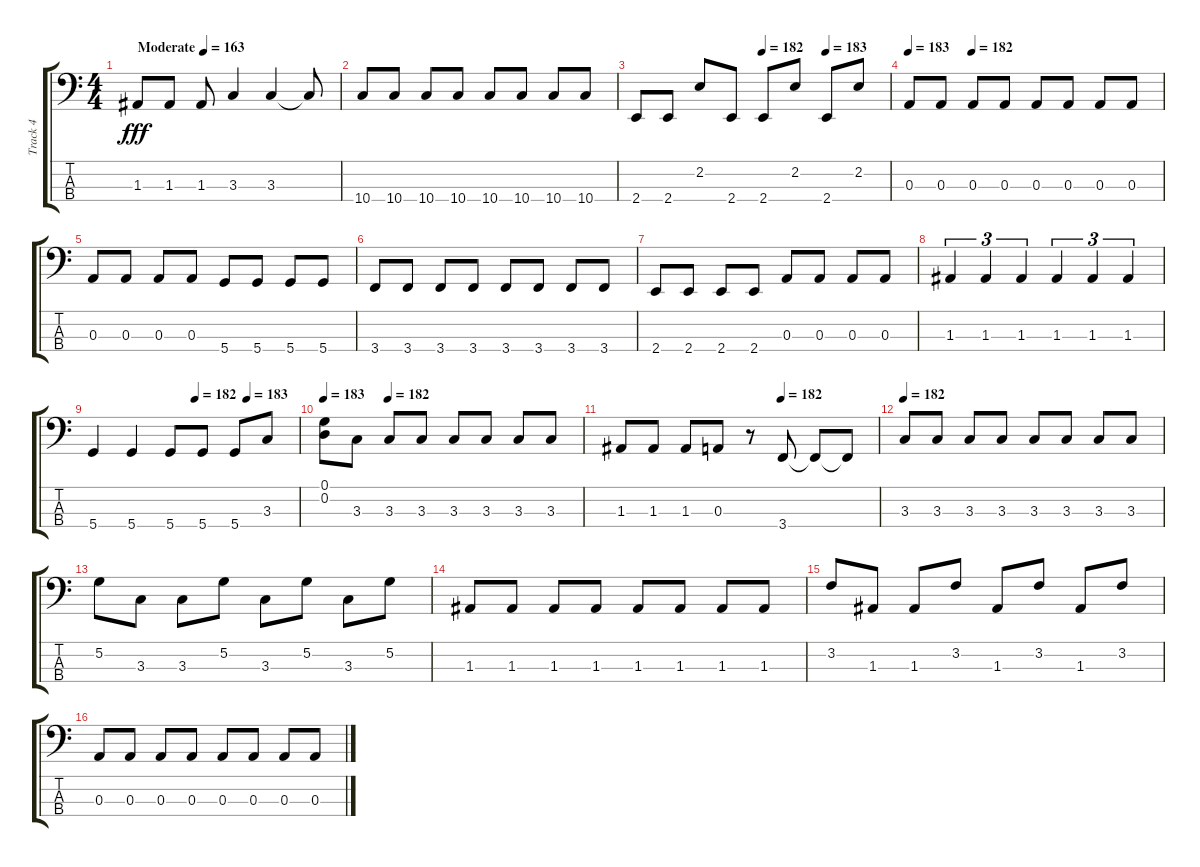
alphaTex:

\track ("Track 4" "Track 4") {instrument electricbasspick}
\staff {score tabs}
\tuning (G2 D2 A1 D1) {hide}
\ts (4 4)
\tempo (163 "Moderate")
\tempo 182
\tempo (163 "Moderate")
\clef f4
\ks c
1.3.8{dy fff instrument electricbasspick} 1.3.8 1.3.8 3.3.4 3.3.4 3.3{t}.8 |
10.4.8 10.4.8 10.4.8 10.4.8 10.4.8 10.4.8 10.4.8 10.4.8 |
\tempo (182 0.5)
\tempo (183 0.75)
2.4.8 2.4.8 2.2.8 2.4.8 2.4.8 2.2.8 2.4.8 2.2.8 |
\tempo 183
\tempo (182 0.25)
0.3.8 0.3.8 0.3.8 0.3.8 0.3.8 0.3.8 0.3.8 0.3.8 |
0.3.8 0.3.8 0.3.8 0.3.8 5.4.8 5.4.8 5.4.8 5.4.8 |
3.4.8 3.4.8 3.4.8 3.4.8 3.4.8 3.4.8 3.4.8 3.4.8 |
2.4.8 2.4.8 2.4.8 2.4.8 0.3.8 0.3.8 0.3.8 0.3.8 |
1.3.4{tu (3 2)} 1.3.4{tu (3 2)} 1.3.4{tu (3 2)} 1.3.4{tu (3 2)} 1.3.4{tu (3 2)} 1.3.4{tu (3 2)} |
\tempo (182 0.5)
\tempo (183 0.75)
5.4.4 5.4.4 5.4.8 5.4.8 5.4.8 3.3.8 |
\tempo 183
\tempo (182 0.25)
(0.1 0.2).8 3.3.8 3.3.8 3.3.8 3.3.8 3.3.8 3.3.8 3.3.8 |
\tempo (182 0.625)
1.3.8 1.3.8 1.3.8 0.3.8 r.8 3.4.8 3.4{t}.8 3.4{t}.8 |
\tempo 182
3.3.8 3.3.8 3.3.8 3.3.8 3.3.8 3.3.8 3.3.8 3.3.8 |
5.2.8 3.3.8 3.3.8 5.2.8 3.3.8 5.2.8 3.3.8 5.2.8 |
1.3.8 1.3.8 1.3.8 1.3.8 1.3.8 1.3.8 1.3.8 1.3.8 |
3.2.8 1.3.8 1.3.8 3.2.8 1.3.8 3.2.8 1.3.8 3.2.8 |
0.3.8 0.3.8 0.3.8 0.3.8 0.3.8 0.3.8 0.3.8 0.3.8
